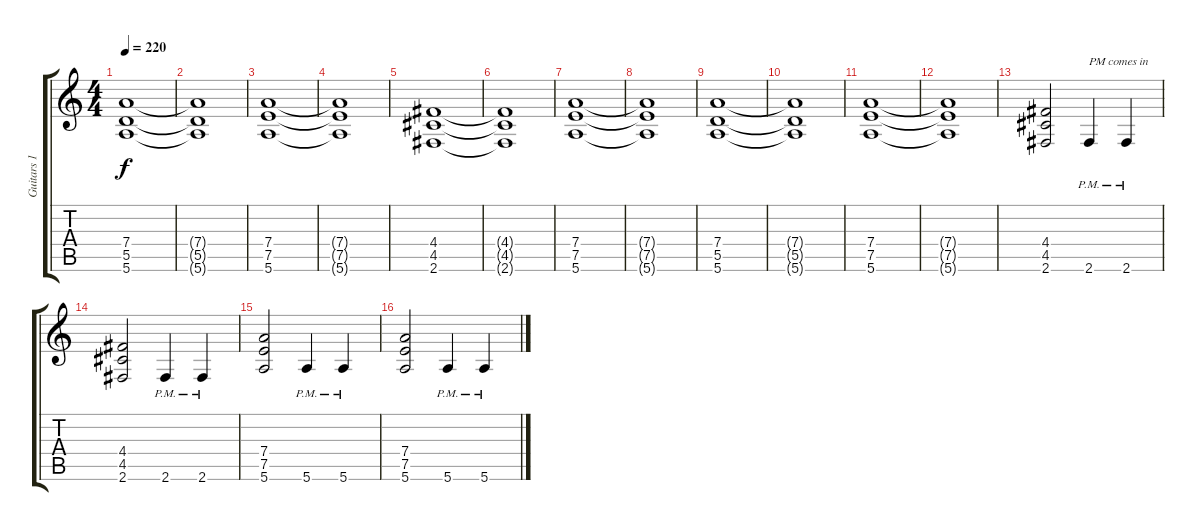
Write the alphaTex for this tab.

\track ("Guitars 1" "Guitars 1") {instrument electricguitarjazz}
\staff {score tabs}
\tuning (E4 B3 G3 D3 A2 E2) {hide}
\ts (4 4)
\tempo 220
\clef g2
\ks c
(7.4 5.5 5.6).1{dy f} |
(7.4{t} 5.5{t} 5.6{t}).1 |
(7.4 7.5 5.6).1 |
(7.4{t} 7.5{t} 5.6{t}).1 |
(4.4 4.5 2.6).1 |
(4.4{t} 4.5{t} 2.6{t}).1 |
(7.4 7.5 5.6).1 |
(7.4{t} 7.5{t} 5.6{t}).1 |
(7.4 5.5 5.6).1 |
(7.4{t} 5.5{t} 5.6{t}).1 |
(7.4 7.5 5.6).1 |
(7.4{t} 7.5{t} 5.6{t}).1 |
(4.4 4.5 2.6).2 2.6{pm}.4{txt "PM comes in"} 2.6{pm}.4 |
(4.4 4.5 2.6).2 2.6{pm}.4 2.6{pm}.4 |
(7.4 7.5 5.6).2 5.6{pm}.4 5.6{pm}.4 |
(7.4 7.5 5.6).2 5.6{pm}.4 5.6{pm}.4
